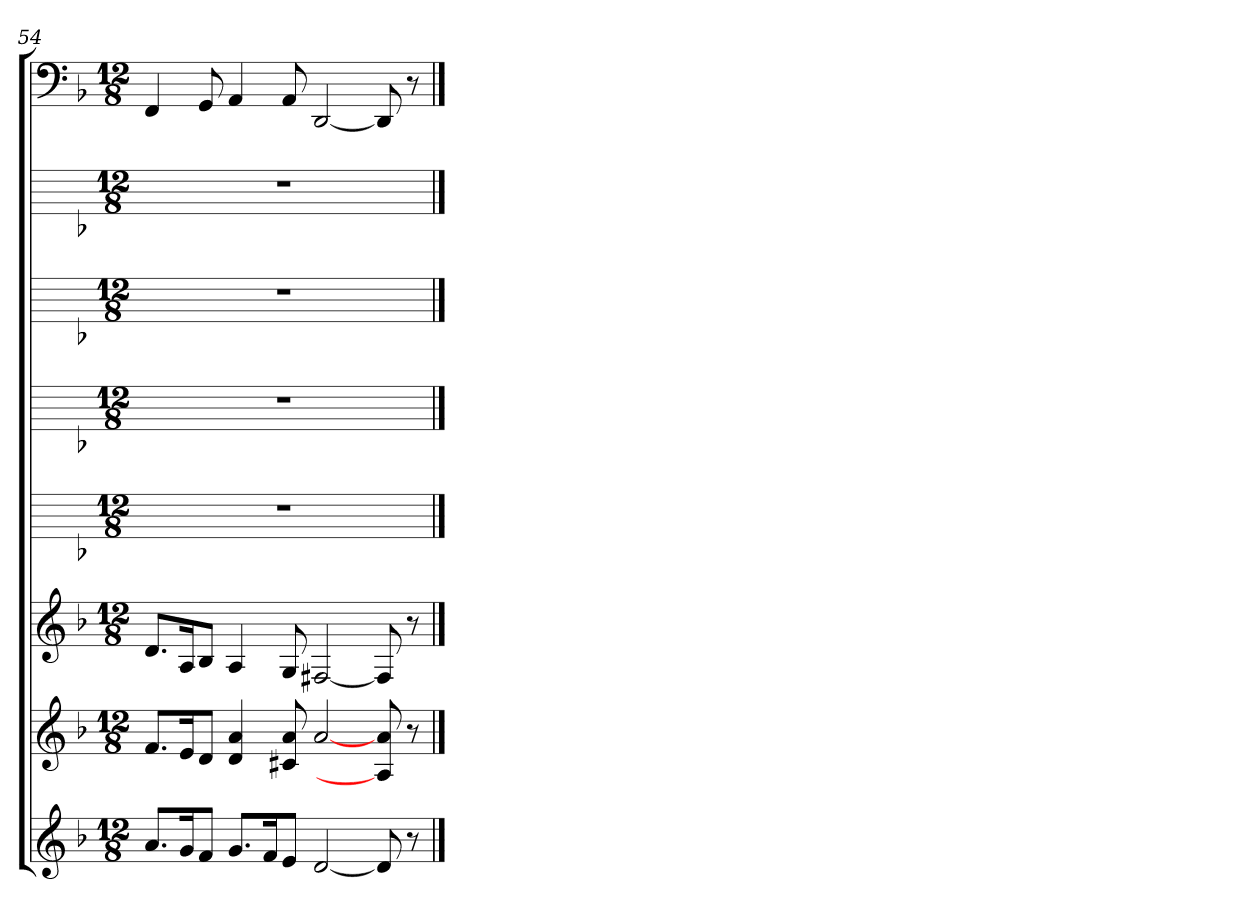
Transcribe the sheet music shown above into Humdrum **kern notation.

**kern	**kern	**kern	**kern	**kern	**kern	**kern	**kern
*part8	*part7	*part6	*part5	*part4	*part3	*part2	*part1
*staff8	*staff7	*staff6	*staff5	*staff4	*staff3	*staff2	*staff1
*k[b-]	*k[b-]	*k[b-]	*k[b-]	*k[b-]	*k[b-]	*k[b-]	*k[b-]
*d:	*d:	*d:	*d:	*d:	*d:	*d:	*d:
*M12/8	*M12/8	*M12/8	*M12/8	*M12/8	*M12/8	*M12/8	*M12/8
=54	=54	=54	=54	=54	=54	=54	=54
8.aL	8.fL	8.dL	1.r	1.r	1.r	1.r	4FF
16gK	16eK	16AK	.	.	.	.	.
8fJ	8dJ	8B-J	.	.	.	.	8GG
8.gL	4d 4a	4A	.	.	.	.	4AA
16fK	.	.	.	.	.	.	.
8eJ	8c#X 8a	8G	.	.	.	.	8AA
[2d	[2a	[2F#X	.	.	.	.	[2DD
8d]	8A] 8a	8F#]	.	.	.	.	8DD]
8r	8r	8r	.	.	.	.	8r
==	==	==	==	==	==	==	==
*-	*-	*-	*-	*-	*-	*-	*-
